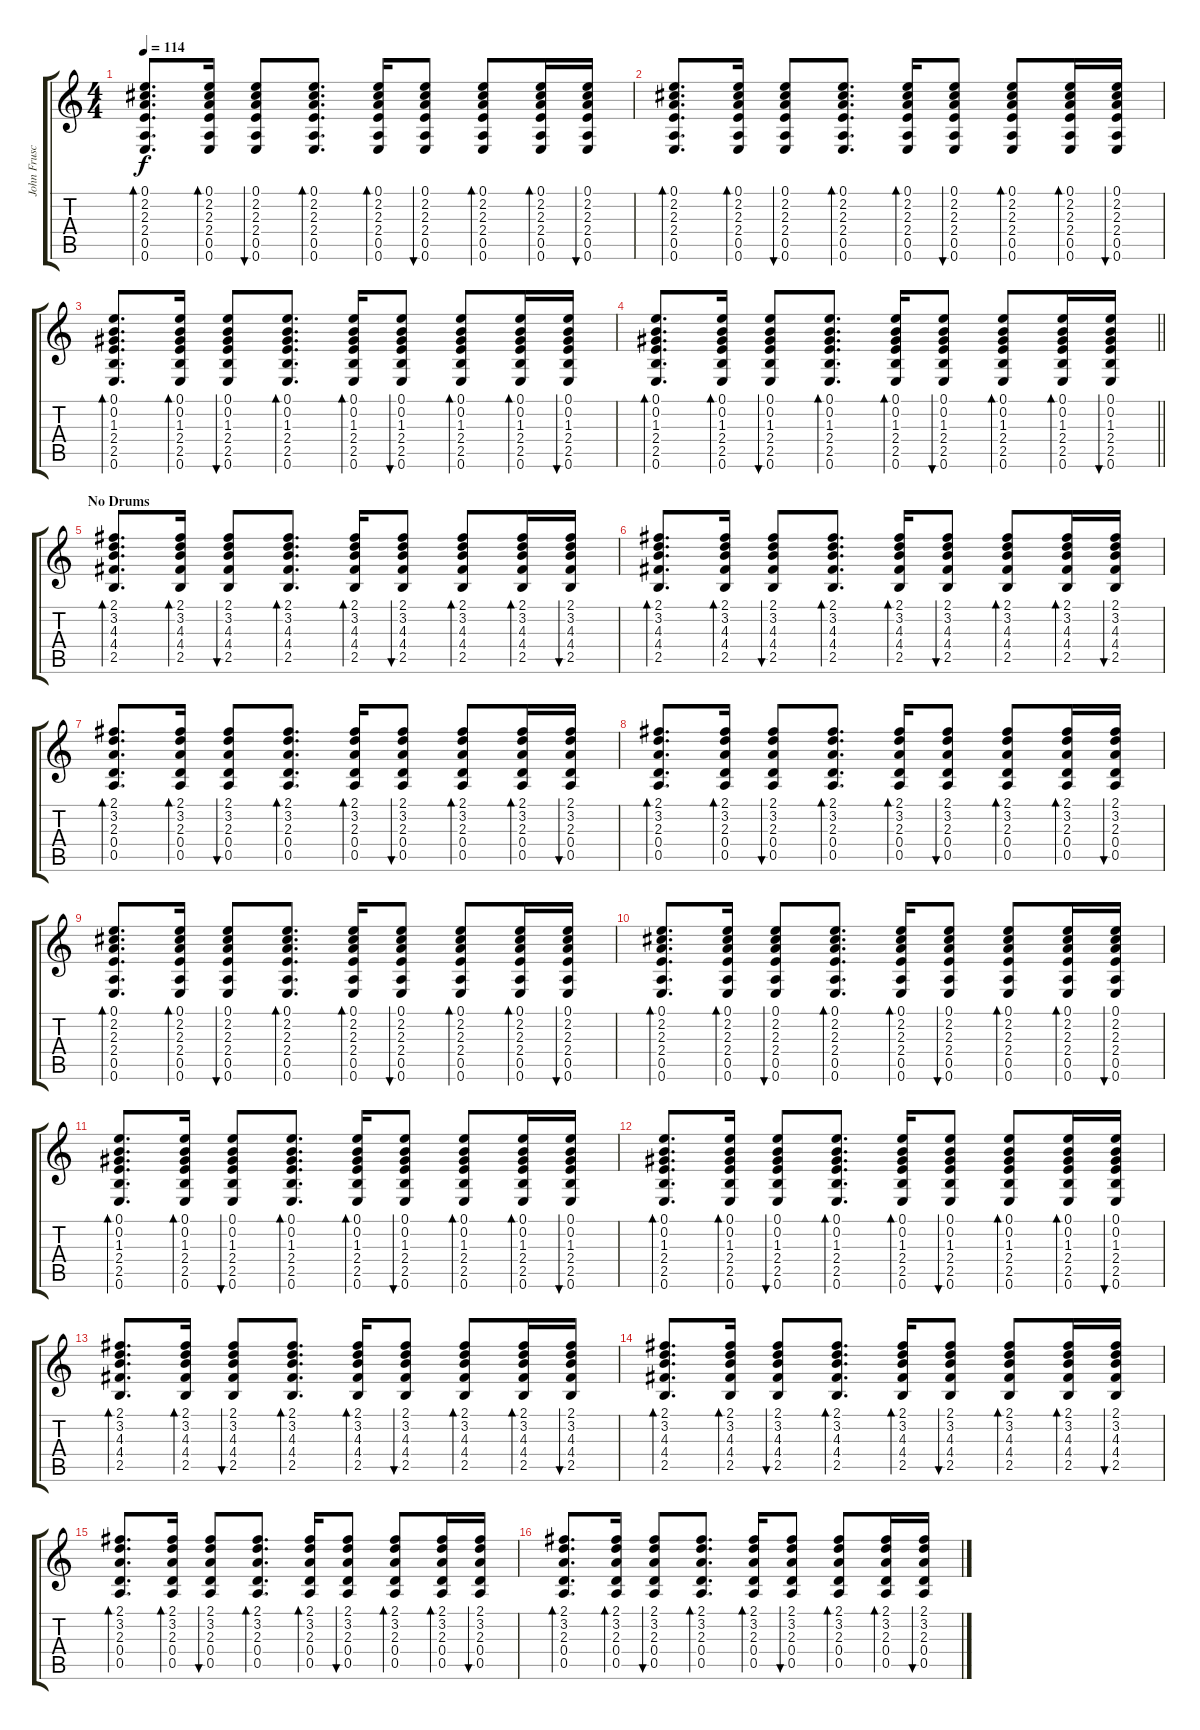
\track ("John Frusciante" "John Frusc") {instrument electricguitarclean}
\staff {score tabs}
\tuning (E4 B3 G3 D3 A2 E2) {hide}
\ts (4 4)
\tempo 114
\clef g2
\ks c
(0.1 2.2 2.3 2.4 0.5 0.6).8{d bd 60 dy f} (0.1 2.2 2.3 2.4 0.5 0.6).16{bd 60} (0.1 2.2 2.3 2.4 0.5 0.6).8{bu 60} (0.1 2.2 2.3 2.4 0.5 0.6).8{d bd 60} (0.1 2.2 2.3 2.4 0.5 0.6).16{bd 60} (0.1 2.2 2.3 2.4 0.5 0.6).8{bu 60} (0.1 2.2 2.3 2.4 0.5 0.6).8{bd 60} (0.1 2.2 2.3 2.4 0.5 0.6).16{bd 60} (0.1 2.2 2.3 2.4 0.5 0.6).16{bu 60} |
(0.1 2.2 2.3 2.4 0.5 0.6).8{d bd 60} (0.1 2.2 2.3 2.4 0.5 0.6).16{bd 60} (0.1 2.2 2.3 2.4 0.5 0.6).8{bu 60} (0.1 2.2 2.3 2.4 0.5 0.6).8{d bd 60} (0.1 2.2 2.3 2.4 0.5 0.6).16{bd 60} (0.1 2.2 2.3 2.4 0.5 0.6).8{bu 60} (0.1 2.2 2.3 2.4 0.5 0.6).8{bd 60} (0.1 2.2 2.3 2.4 0.5 0.6).16{bd 60} (0.1 2.2 2.3 2.4 0.5 0.6).16{bu 60} |
(0.1 0.2 1.3 2.4 2.5 0.6).8{d bd 60} (0.1 0.2 1.3 2.4 2.5 0.6).16{bd 60} (0.1 0.2 1.3 2.4 2.5 0.6).8{bu 60} (0.1 0.2 1.3 2.4 2.5 0.6).8{d bd 60} (0.1 0.2 1.3 2.4 2.5 0.6).16{bd 60} (0.1 0.2 1.3 2.4 2.5 0.6).8{bu 60} (0.1 0.2 1.3 2.4 2.5 0.6).8{bd 60} (0.1 0.2 1.3 2.4 2.5 0.6).16{bd 60} (0.1 0.2 1.3 2.4 2.5 0.6).16{bu 60} |
\barLineRight lightlight
(0.1 0.2 1.3 2.4 2.5 0.6).8{d bd 60} (0.1 0.2 1.3 2.4 2.5 0.6).16{bd 60} (0.1 0.2 1.3 2.4 2.5 0.6).8{bu 60} (0.1 0.2 1.3 2.4 2.5 0.6).8{d bd 60} (0.1 0.2 1.3 2.4 2.5 0.6).16{bd 60} (0.1 0.2 1.3 2.4 2.5 0.6).8{bu 60} (0.1 0.2 1.3 2.4 2.5 0.6).8{bd 60} (0.1 0.2 1.3 2.4 2.5 0.6).16{bd 60} (0.1 0.2 1.3 2.4 2.5 0.6).16{bu 60} |
\section ("" "No Drums")
(2.1 3.2 4.3 4.4 2.5).8{d bd 60} (2.1 3.2 4.3 4.4 2.5).16{bd 60} (2.1 3.2 4.3 4.4 2.5).8{bu 60} (2.1 3.2 4.3 4.4 2.5).8{d bd 60} (2.1 3.2 4.3 4.4 2.5).16{bd 60} (2.1 3.2 4.3 4.4 2.5).8{bu 60} (2.1 3.2 4.3 4.4 2.5).8{bd 60} (2.1 3.2 4.3 4.4 2.5).16{bd 60} (2.1 3.2 4.3 4.4 2.5).16{bu 60} |
(2.1 3.2 4.3 4.4 2.5).8{d bd 60} (2.1 3.2 4.3 4.4 2.5).16{bd 60} (2.1 3.2 4.3 4.4 2.5).8{bu 60} (2.1 3.2 4.3 4.4 2.5).8{d bd 60} (2.1 3.2 4.3 4.4 2.5).16{bd 60} (2.1 3.2 4.3 4.4 2.5).8{bu 60} (2.1 3.2 4.3 4.4 2.5).8{bd 60} (2.1 3.2 4.3 4.4 2.5).16{bd 60} (2.1 3.2 4.3 4.4 2.5).16{bu 60} |
(2.1 3.2 2.3 0.4 0.5).8{d bd 60} (2.1 3.2 2.3 0.4 0.5).16{bd 60} (2.1 3.2 2.3 0.4 0.5).8{bu 60} (2.1 3.2 2.3 0.4 0.5).8{d bd 60} (2.1 3.2 2.3 0.4 0.5).16{bd 60} (2.1 3.2 2.3 0.4 0.5).8{bu 60} (2.1 3.2 2.3 0.4 0.5).8{bd 60} (2.1 3.2 2.3 0.4 0.5).16{bd 60} (2.1 3.2 2.3 0.4 0.5).16{bu 60} |
(2.1 3.2 2.3 0.4 0.5).8{d bd 60} (2.1 3.2 2.3 0.4 0.5).16{bd 60} (2.1 3.2 2.3 0.4 0.5).8{bu 60} (2.1 3.2 2.3 0.4 0.5).8{d bd 60} (2.1 3.2 2.3 0.4 0.5).16{bd 60} (2.1 3.2 2.3 0.4 0.5).8{bu 60} (2.1 3.2 2.3 0.4 0.5).8{bd 60} (2.1 3.2 2.3 0.4 0.5).16{bd 60} (2.1 3.2 2.3 0.4 0.5).16{bu 60} |
(0.1 2.2 2.3 2.4 0.5 0.6).8{d bd 60} (0.1 2.2 2.3 2.4 0.5 0.6).16{bd 60} (0.1 2.2 2.3 2.4 0.5 0.6).8{bu 60} (0.1 2.2 2.3 2.4 0.5 0.6).8{d bd 60} (0.1 2.2 2.3 2.4 0.5 0.6).16{bd 60} (0.1 2.2 2.3 2.4 0.5 0.6).8{bu 60} (0.1 2.2 2.3 2.4 0.5 0.6).8{bd 60} (0.1 2.2 2.3 2.4 0.5 0.6).16{bd 60} (0.1 2.2 2.3 2.4 0.5 0.6).16{bu 60} |
(0.1 2.2 2.3 2.4 0.5 0.6).8{d bd 60} (0.1 2.2 2.3 2.4 0.5 0.6).16{bd 60} (0.1 2.2 2.3 2.4 0.5 0.6).8{bu 60} (0.1 2.2 2.3 2.4 0.5 0.6).8{d bd 60} (0.1 2.2 2.3 2.4 0.5 0.6).16{bd 60} (0.1 2.2 2.3 2.4 0.5 0.6).8{bu 60} (0.1 2.2 2.3 2.4 0.5 0.6).8{bd 60} (0.1 2.2 2.3 2.4 0.5 0.6).16{bd 60} (0.1 2.2 2.3 2.4 0.5 0.6).16{bu 60} |
(0.1 0.2 1.3 2.4 2.5 0.6).8{d bd 60} (0.1 0.2 1.3 2.4 2.5 0.6).16{bd 60} (0.1 0.2 1.3 2.4 2.5 0.6).8{bu 60} (0.1 0.2 1.3 2.4 2.5 0.6).8{d bd 60} (0.1 0.2 1.3 2.4 2.5 0.6).16{bd 60} (0.1 0.2 1.3 2.4 2.5 0.6).8{bu 60} (0.1 0.2 1.3 2.4 2.5 0.6).8{bd 60} (0.1 0.2 1.3 2.4 2.5 0.6).16{bd 60} (0.1 0.2 1.3 2.4 2.5 0.6).16{bu 60} |
(0.1 0.2 1.3 2.4 2.5 0.6).8{d bd 60} (0.1 0.2 1.3 2.4 2.5 0.6).16{bd 60} (0.1 0.2 1.3 2.4 2.5 0.6).8{bu 60} (0.1 0.2 1.3 2.4 2.5 0.6).8{d bd 60} (0.1 0.2 1.3 2.4 2.5 0.6).16{bd 60} (0.1 0.2 1.3 2.4 2.5 0.6).8{bu 60} (0.1 0.2 1.3 2.4 2.5 0.6).8{bd 60} (0.1 0.2 1.3 2.4 2.5 0.6).16{bd 60} (0.1 0.2 1.3 2.4 2.5 0.6).16{bu 60} |
(2.1 3.2 4.3 4.4 2.5).8{d bd 60} (2.1 3.2 4.3 4.4 2.5).16{bd 60} (2.1 3.2 4.3 4.4 2.5).8{bu 60} (2.1 3.2 4.3 4.4 2.5).8{d bd 60} (2.1 3.2 4.3 4.4 2.5).16{bd 60} (2.1 3.2 4.3 4.4 2.5).8{bu 60} (2.1 3.2 4.3 4.4 2.5).8{bd 60} (2.1 3.2 4.3 4.4 2.5).16{bd 60} (2.1 3.2 4.3 4.4 2.5).16{bu 60} |
(2.1 3.2 4.3 4.4 2.5).8{d bd 60} (2.1 3.2 4.3 4.4 2.5).16{bd 60} (2.1 3.2 4.3 4.4 2.5).8{bu 60} (2.1 3.2 4.3 4.4 2.5).8{d bd 60} (2.1 3.2 4.3 4.4 2.5).16{bd 60} (2.1 3.2 4.3 4.4 2.5).8{bu 60} (2.1 3.2 4.3 4.4 2.5).8{bd 60} (2.1 3.2 4.3 4.4 2.5).16{bd 60} (2.1 3.2 4.3 4.4 2.5).16{bu 60} |
(2.1 3.2 2.3 0.4 0.5).8{d bd 60} (2.1 3.2 2.3 0.4 0.5).16{bd 60} (2.1 3.2 2.3 0.4 0.5).8{bu 60} (2.1 3.2 2.3 0.4 0.5).8{d bd 60} (2.1 3.2 2.3 0.4 0.5).16{bd 60} (2.1 3.2 2.3 0.4 0.5).8{bu 60} (2.1 3.2 2.3 0.4 0.5).8{bd 60} (2.1 3.2 2.3 0.4 0.5).16{bd 60} (2.1 3.2 2.3 0.4 0.5).16{bu 60} |
(2.1 3.2 2.3 0.4 0.5).8{d bd 60} (2.1 3.2 2.3 0.4 0.5).16{bd 60} (2.1 3.2 2.3 0.4 0.5).8{bu 60} (2.1 3.2 2.3 0.4 0.5).8{d bd 60} (2.1 3.2 2.3 0.4 0.5).16{bd 60} (2.1 3.2 2.3 0.4 0.5).8{bu 60} (2.1 3.2 2.3 0.4 0.5).8{bd 60} (2.1 3.2 2.3 0.4 0.5).16{bd 60} (2.1 3.2 2.3 0.4 0.5).16{bu 60}
